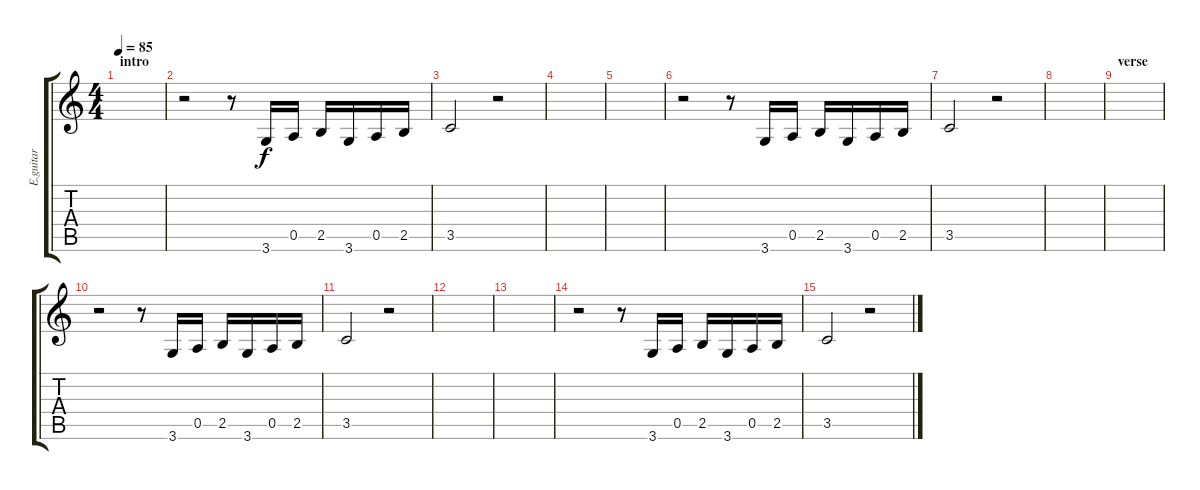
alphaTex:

\track ("E.guitar" "E.guitar") {instrument distortionguitar}
\staff {score tabs}
\tuning (E4 B3 G3 D3 A2 E2) {hide}
\ts (4 4)
\section ("" "intro")
\tempo 85
\clef g2
\ks c
|
r.2 r.8 3.6.16 0.5.16 2.5.16 3.6.16 0.5.16 2.5.16 |
3.5.2 r.2 |
|
|
r.2 r.8 3.6.16 0.5.16 2.5.16 3.6.16 0.5.16 2.5.16 |
3.5.2 r.2 |
|
\section ("" "verse")
|
r.2 r.8 3.6.16 0.5.16 2.5.16 3.6.16 0.5.16 2.5.16 |
3.5.2 r.2 |
|
|
r.2 r.8 3.6.16 0.5.16 2.5.16 3.6.16 0.5.16 2.5.16 |
3.5.2 r.2
